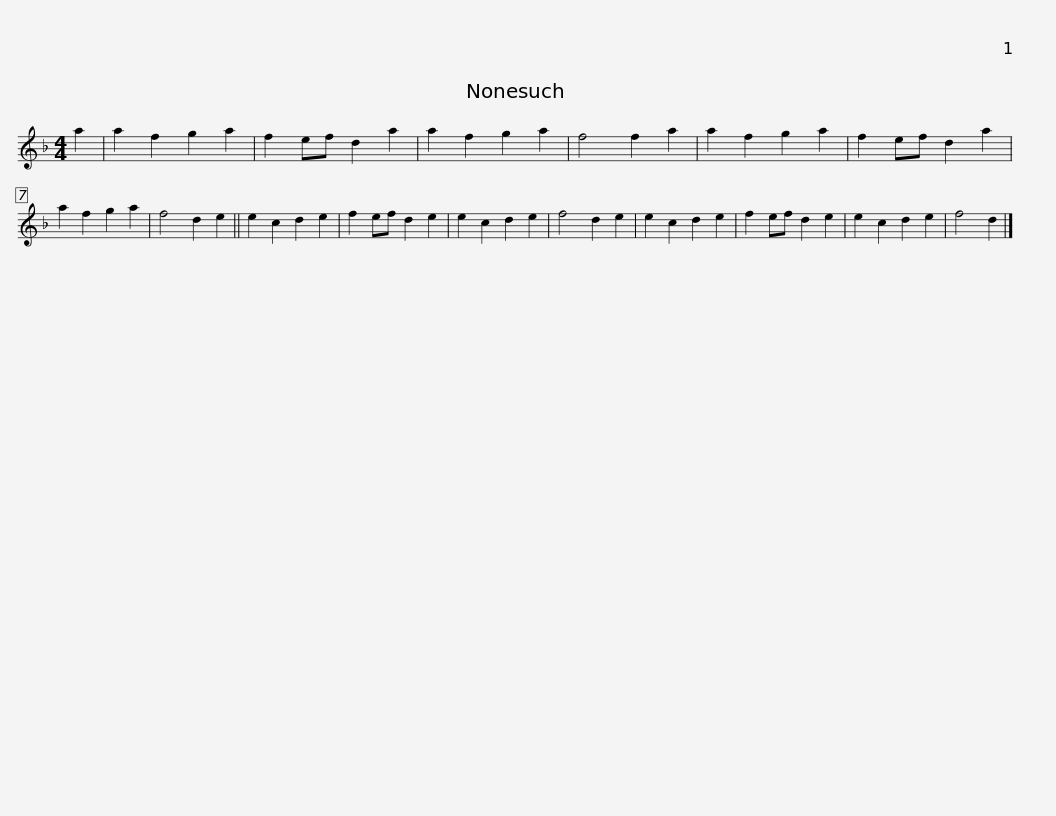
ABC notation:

X:1
L:1/8
M:4/4
I:linebreak $
K:Dmin
V:1 treble
V:1
 a2 | a2 f2 g2 a2 | f2 ef d2 a2 | a2 f2 g2 a2 | f4 f2 a2 | %5
 a2 f2 g2 a2 | f2 ef d2 a2 | a2 f2 g2 a2 | f4 d2 e2 || e2 c2 d2 e2 |$ %10
 f2 ef d2 e2 | e2 c2 d2 e2 | f4 d2 e2 | e2 c2 d2 e2 | f2 ef d2 e2 | %15
 e2 c2 d2 e2 | f4 d2 |] %17
